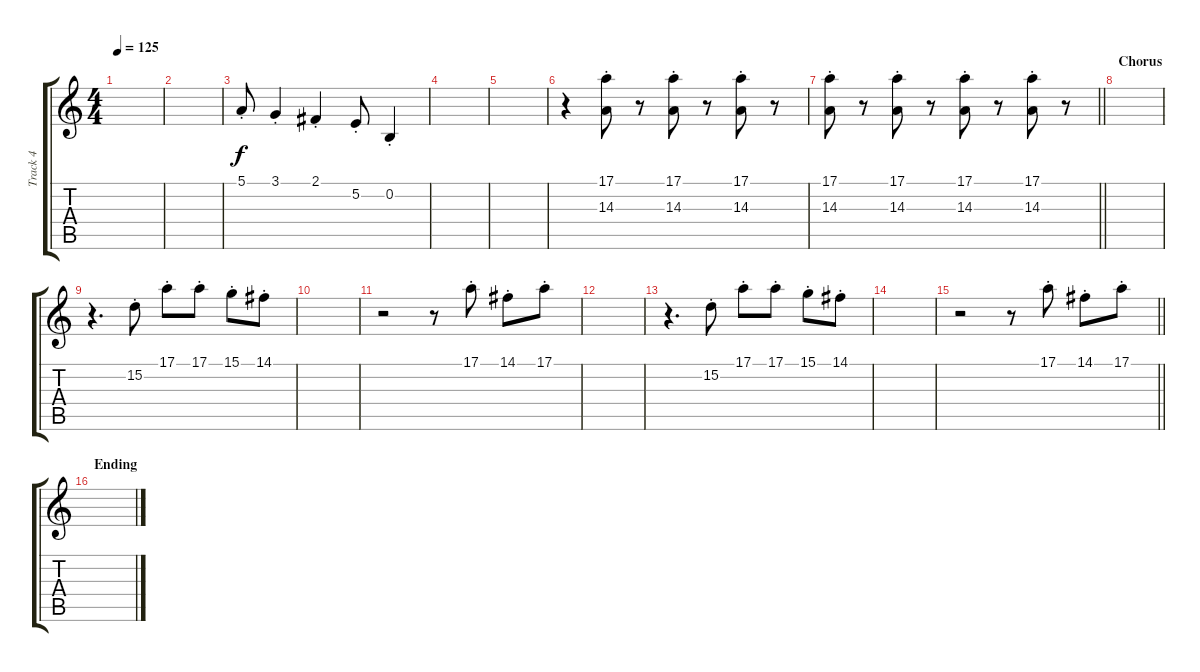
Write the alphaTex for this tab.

\track ("Track 4" "Track 4") {instrument pad7halo}
\staff {score tabs}
\tuning (E4 B3 G3 D3 A2 E2) {hide}
\ts (4 4)
\tempo 125
\clef g2
\ks c
|
|
5.1{st}.8 3.1{st}.4 2.1{st}.4 5.2{st}.8 0.2{st}.4 |
|
|
r.4 (17.1{st} 14.3{st}).8 r.8 (17.1{st} 14.3{st}).8 r.8 (17.1{st} 14.3{st}).8 r.8 |
\barLineRight lightlight
(17.1{st} 14.3{st}).8 r.8 (17.1{st} 14.3{st}).8 r.8 (17.1{st} 14.3{st}).8 r.8 (17.1{st} 14.3{st}).8 r.8 |
\section ("" "Chorus")
|
r.4{d} 15.2{st}.8 17.1{st}.8 17.1{st}.8 15.1{st}.8 14.1{st}.8 |
|
r.2 r.8 17.1{st}.8 14.1{st}.8 17.1{st}.8 |
|
r.4{d} 15.2{st}.8 17.1{st}.8 17.1{st}.8 15.1{st}.8 14.1{st}.8 |
|
\barLineRight lightlight
r.2 r.8 17.1{st}.8 14.1{st}.8 17.1{st}.8 |
\section ("" "Ending")
